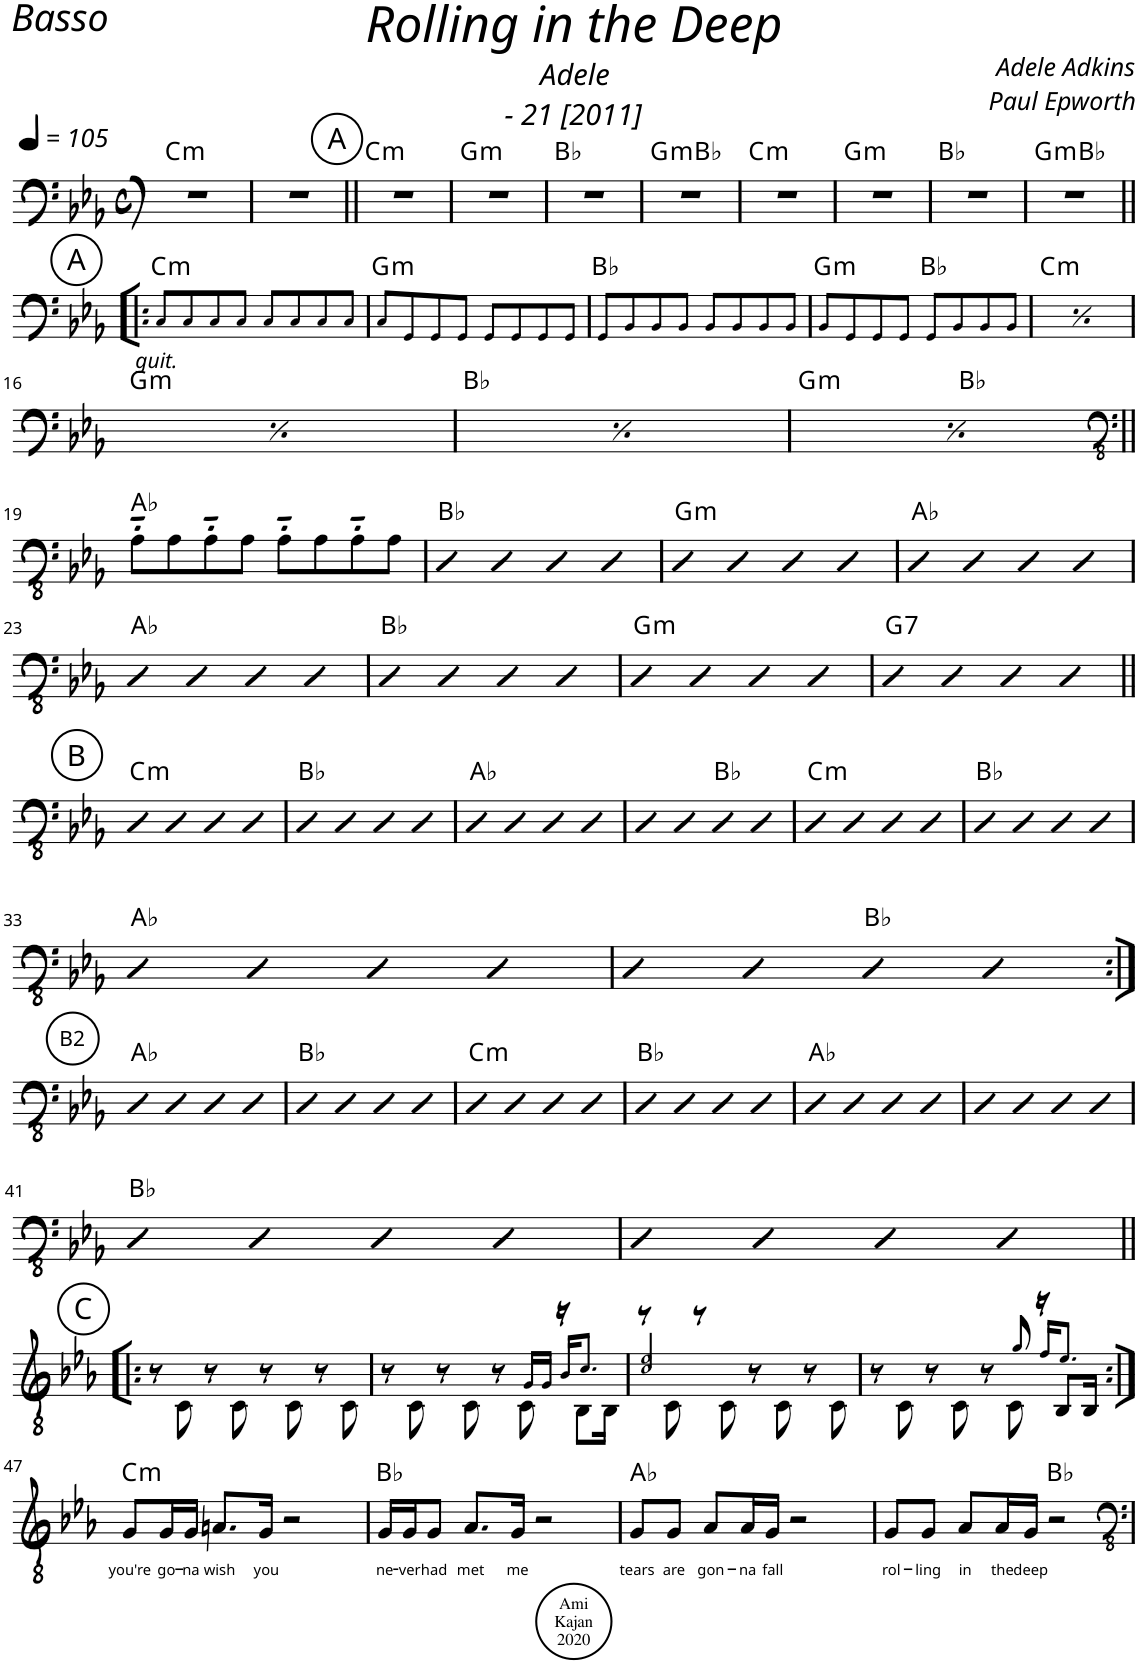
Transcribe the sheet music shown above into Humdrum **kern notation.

**kern	**text	**harte
*part1	*part1	*part1
*staff1	*staff1	*
*I"Piano	*	*
*I'Pno.	*	*
*clefF4	*	*
*k[b-e-a-]	*	*
*M4/4	*	*
*met(c)	*	*
*MM105	*	*
=1	=1	=1
!	!	!LO:H:kt=m
1r	.	C:min
=2	=2	=2
1r	.	.
!!LO:REH:place=s1:a:cj:enc=circle:fs=14:t=A
=3||	=3||	=3||
!	!	!LO:H:kt=m
1r	.	C:min
=4	=4	=4
!	!	!LO:H:kt=m
1r	.	G:min
=5	=5	=5
1r	.	Bb:maj
=6	=6	=6
!	!	!LO:H:kt=m
*^	*	*
1r	2ryy	.	G:min
.	2ryy	.	Bb:maj
=7	=7	=7	=7
!	!	!	!LO:H:kt=m
*v	*v	*	*
1r	.	C:min
=8	=8	=8
!	!	!LO:H:kt=m
1r	.	G:min
=9	=9	=9
1r	.	Bb:maj
=10	=10	=10
!	!	!LO:H:kt=m
*^	*	*
1r	2ryy	.	G:min
.	2ryy	.	Bb:maj
!!LO:LB:g=z	!!
!!LO:REH:place=s1:a:cj:enc=circle:fs=14:t=A	!!
=11!|:	=11!|:	=11!|:	=11!|:
!LO:TX:b:i:t=guit.	!	!	!LO:H:kt=m
*v	*v	*	*
8C!/L	.	C:min
8C!/	.	.
8C!/	.	.
8C!/J	.	.
8C!/L	.	.
8C!/	.	.
8C!/	.	.
8C!/J	.	.
=12	=12	=12
!	!	!LO:H:kt=m
8C!/L	.	G:min
8GG!/	.	.
8GG!/	.	.
8GG!/J	.	.
8GG!/L	.	.
8GG!/	.	.
8GG!/	.	.
8GG!/J	.	.
=13	=13	=13
8GG!/L	.	Bb:maj
8BB-!/	.	.
8BB-!/	.	.
8BB-!/J	.	.
8BB-!/L	.	.
8BB-!/	.	.
8BB-!/	.	.
8BB-!/J	.	.
=14	=14	=14
!	!	!LO:H:kt=m
8BB-!/L	.	G:min
8GG!/	.	.
8GG!/	.	.
8GG!/J	.	.
8GG!/L	.	Bb:maj
8BB-!/	.	.
8BB-!/	.	.
8BB-!/J	.	.
=15	=15	=15
!	!	!LO:H:kt=m
8BB-!/L	.	G:min
8GG!/	.	.
8GG!/	.	.
8GG!/J	.	.
8GG!/L	.	Bb:maj
8BB-!/	.	.
8BB-!/	.	.
8BB-!/J	.	.
!!LO:LB:g=z
=16	=16	=16
!	!	!LO:H:kt=m
8BB-!/L	.	G:min
8GG!/	.	.
8GG!/	.	.
8GG!/J	.	.
8GG!/L	.	Bb:maj
8BB-!/	.	.
8BB-!/	.	.
8BB-!/J	.	.
=17	=17	=17
!	!	!LO:H:kt=m
8BB-!/L	.	G:min
8GG!/	.	.
8GG!/	.	.
8GG!/J	.	.
8GG!/L	.	Bb:maj
8BB-!/	.	.
8BB-!/	.	.
8BB-!/J	.	.
=18	=18	=18
!	!	!LO:H:kt=m
8BB-!/L	.	G:min
8GG!/	.	.
8GG!/	.	.
8GG!/J	.	.
8GG!/L	.	Bb:maj
8BB-!/	.	.
8BB-!/	.	.
8BB-!/J	.	.
!!LO:LB:g=z
=19||	=19||	=19||
*clefFv4	*	*
8AA-'~\L	.	Ab:maj
8AA-\	.	.
8AA-'~\	.	.
8AA-\J	.	.
8AA-'~\L	.	.
8AA-\	.	.
8AA-'~\	.	.
8AA-\J	.	.
=20	=20	=20
4DD	.	Bb:maj
4DD	.	.
4DD	.	.
4DD	.	.
=21	=21	=21
!	!	!LO:H:kt=m
4DD	.	G:min
4DD	.	.
4DD	.	.
4DD	.	.
=22	=22	=22
4DD	.	Ab:maj
4DD	.	.
4DD	.	.
4DD	.	.
!!LO:LB:g=z
=23	=23	=23
4DD	.	Ab:maj
4DD	.	.
4DD	.	.
4DD	.	.
=24	=24	=24
4DD	.	Bb:maj
4DD	.	.
4DD	.	.
4DD	.	.
=25	=25	=25
!	!	!LO:H:kt=m
4DD	.	G:min
4DD	.	.
4DD	.	.
4DD	.	.
=26	=26	=26
!	!	!LO:H:kt=7
4DD	.	G:7
4DD	.	.
4DD	.	.
4DD	.	.
!!LO:LB:g=z
!!LO:REH:place=s1:a:cj:enc=circle:fs=14:t=B
=27||	=27||	=27||
!	!	!LO:H:kt=m
4DD	.	C:min
4DD	.	.
4DD	.	.
4DD	.	.
=28	=28	=28
4DD	.	Bb:maj
4DD	.	.
4DD	.	.
4DD	.	.
=29	=29	=29
4DD	.	Ab:maj
4DD	.	.
4DD	.	.
4DD	.	.
=30	=30	=30
4DD	.	.
4DD	.	.
4DD	.	Bb:maj
4DD	.	.
=31	=31	=31
!	!	!LO:H:kt=m
4DD	.	C:min
4DD	.	.
4DD	.	.
4DD	.	.
=32	=32	=32
4DD	.	Bb:maj
4DD	.	.
4DD	.	.
4DD	.	.
!!LO:LB:g=z
=33	=33	=33
4DD	.	Ab:maj
4DD	.	.
4DD	.	.
4DD	.	.
=34	=34	=34
4DD	.	.
4DD	.	.
4DD	.	Bb:maj
4DD	.	.
!!LO:LB:g=z
!!LO:REH:place=s1:a:cj:enc=circle:t=B2
=35:|!	=35:|!	=35:|!
4DD	.	Ab:maj
4DD	.	.
4DD	.	.
4DD	.	.
=36	=36	=36
4DD	.	Bb:maj
4DD	.	.
4DD	.	.
4DD	.	.
=37	=37	=37
!	!	!LO:H:kt=m
4DD	.	C:min
4DD	.	.
4DD	.	.
4DD	.	.
=38	=38	=38
4DD	.	Bb:maj
4DD	.	.
4DD	.	.
4DD	.	.
=39	=39	=39
4DD	.	Ab:maj
4DD	.	.
4DD	.	.
4DD	.	.
=40	=40	=40
4DD	.	.
4DD	.	.
4DD	.	.
4DD	.	.
!!LO:LB:g=z
=41	=41	=41
4DD	.	Bb:maj
4DD	.	.
4DD	.	.
4DD	.	.
=42	=42	=42
4DD	.	.
4DD	.	.
4DD	.	.
4DD	.	.
!!LO:LB:g=z
!!LO:REH:place=s1:a:cj:enc=circle:fs=14:t=C
=43!|:	=43!|:	=43!|:
*clefGv2	*	*
8r	.	.
8C\	.	.
8r	.	.
8C\	.	.
8r	.	.
8C\	.	.
8r	.	.
8C\	.	.
=44	=44	=44
*^	*	*
8r	8ryy	.	.
*v	*v	*	*
8C\	.	.
8r	.	.
8C\	.	.
8r	.	.
*^	*	*
8C\	16G!/LL	.	.
.	16G!/JJ	.	.
16r	16B-!/KL	.	.
8BB-\L	8.c!/J	.	.
16BB-\Jk	.	.	.
=45	=45	=45	=45
8r	2c!/ 2e-!/	.	.
8C\	.	.	.
8r	.	.	.
8C\	.	.	.
8r	2ryy	.	.
8C\	.	.	.
8r	.	.	.
8C\	.	.	.
=46	=46	=46	=46
8r	8ryy	.	.
*v	*v	*	*
8C\	.	.
8r	.	.
8C\	.	.
8r	.	.
*^	*	*
8C\	8g!/	.	.
16r	16f!/KL	.	.
8BB-/L	8.e-!/J	.	.
16BB-/Jk	.	.	.
*v	*v	*	*
!!LO:LB:g=z
=47:|!	=47:|!	=47:|!
!	!LO:LY:b	!LO:H:kt=m
8G/L	you're	C:min
!	!LO:LY:b	!
16G/L	go-	.
!	!LO:LY:b	!
16G/JJ	-na	.
!	!LO:LY:b	!
8.An/L	wish	.
!	!LO:LY:b	!
16G/Jk	you	.
2r	.	.
=48	=48	=48
!	!LO:LY:b	!
16G/LL	ne-	Bb:maj
!	!LO:LY:b	!
16G/J	-ver	.
!	!LO:LY:b	!
8G/J	had	.
!	!LO:LY:b	!
8.A-/L	met	.
!	!LO:LY:b	!
16G/Jk	me	.
2r	.	.
=49	=49	=49
!	!LO:LY:b	!
8G/L	tears	Ab:maj
!	!LO:LY:b	!
8G/J	are	.
!	!LO:LY:b	!
8A-/L	gon-	.
!	!LO:LY:b	!
16A-/L	-na	.
!	!LO:LY:b	!
16G/JJ	fall	.
2r	.	.
=50	=50	=50
!	!LO:LY:b	!
8G/L	rol-	.
!	!LO:LY:b	!
8G/J	-ling	.
!	!LO:LY:b	!
8A-/L	in	.
!	!LO:LY:b	!
16A-/L	the	.
!	!LO:LY:b	!
16G/JJ	deep	.
2r	.	Bb:maj
=	=	=
*-	*-	*-
